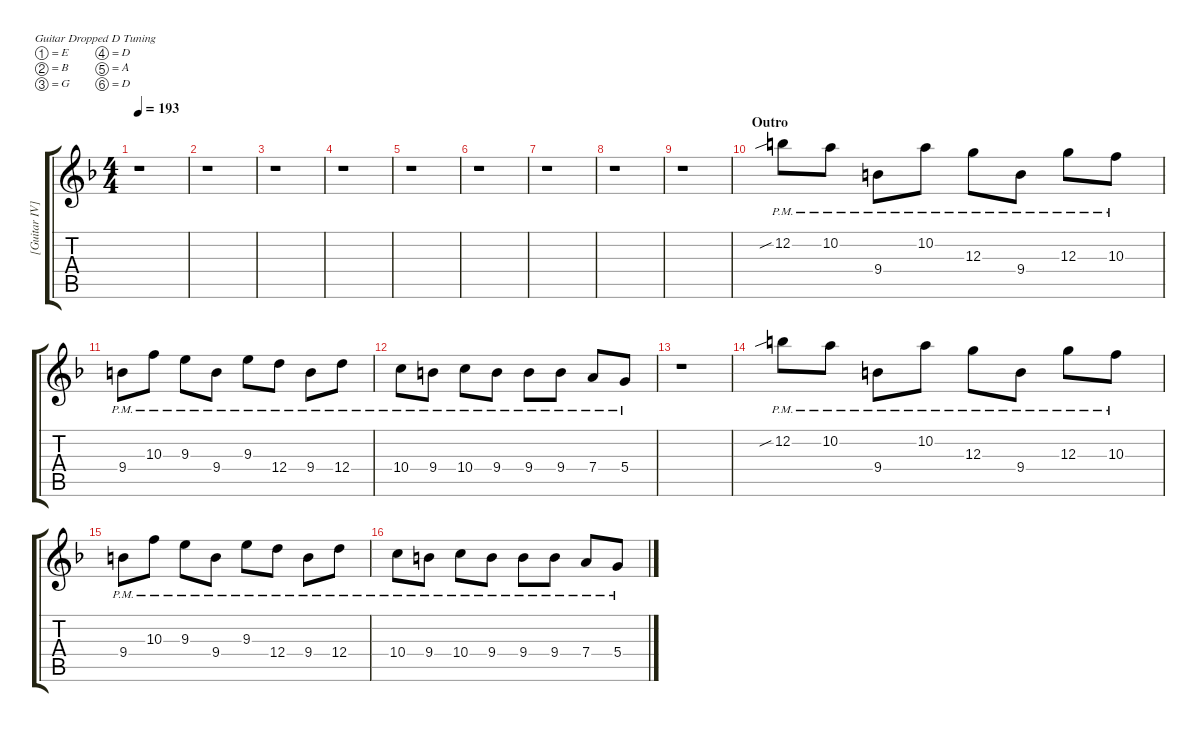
\hideDynamics
\bracketExtendMode groupsimilarinstruments
\firstSystemTrackNameMode fullname
\otherSystemsTrackNameMode fullname
\otherSystemsTrackNameOrientation horizontal
\track ("[Guitar IV]" "E-Gt") {instrument distortionguitar}
\staff {score tabs}
\tuning (E4 B3 G3 D3 A2 D2)
\ts (4 4)
\tempo 193
\clef g2
\scale
0.25
\ks f
r.1{dy f} |
\scale
0.25 r.1 |
\scale
0.25 r.1 |
\scale
0.25 r.1 |
\scale
0.25 r.1 |
\scale
0.25 r.1 |
\scale
0.25 r.1 |
\scale
0.25 r.1 |
\scale
0.25 r.1 |
\section ("" "Outro")
\scale
0.25 12.2{sib pm}.8 10.2{pm}.8 9.4{pm}.8 10.2{pm}.8 12.3{pm}.8 9.4{pm}.8 12.3{pm}.8 10.3{pm}.8 |
\scale
0.25 9.4{pm}.8 10.3{pm}.8 9.3{pm}.8 9.4{pm}.8 9.3{pm}.8 12.4{pm}.8 9.4{pm}.8 12.4{pm}.8 |
\scale
0.25 10.4{pm}.8 9.4{pm}.8 10.4{pm}.8 9.4{pm}.8 9.4{pm}.8 9.4{pm}.8 7.4{pm}.8 5.4{pm}.8 |
\scale
0.25 r.1 |
\scale
0.25 12.2{sib pm}.8 10.2{pm}.8 9.4{pm}.8 10.2{pm}.8 12.3{pm}.8 9.4{pm}.8 12.3{pm}.8 10.3{pm}.8 |
\scale
0.25 9.4{pm}.8 10.3{pm}.8 9.3{pm}.8 9.4{pm}.8 9.3{pm}.8 12.4{pm}.8 9.4{pm}.8 12.4{pm}.8 |
\scale
0.25 10.4{pm}.8 9.4{pm}.8 10.4{pm}.8 9.4{pm}.8 9.4{pm}.8 9.4{pm}.8 7.4{pm}.8 5.4{pm}.8
